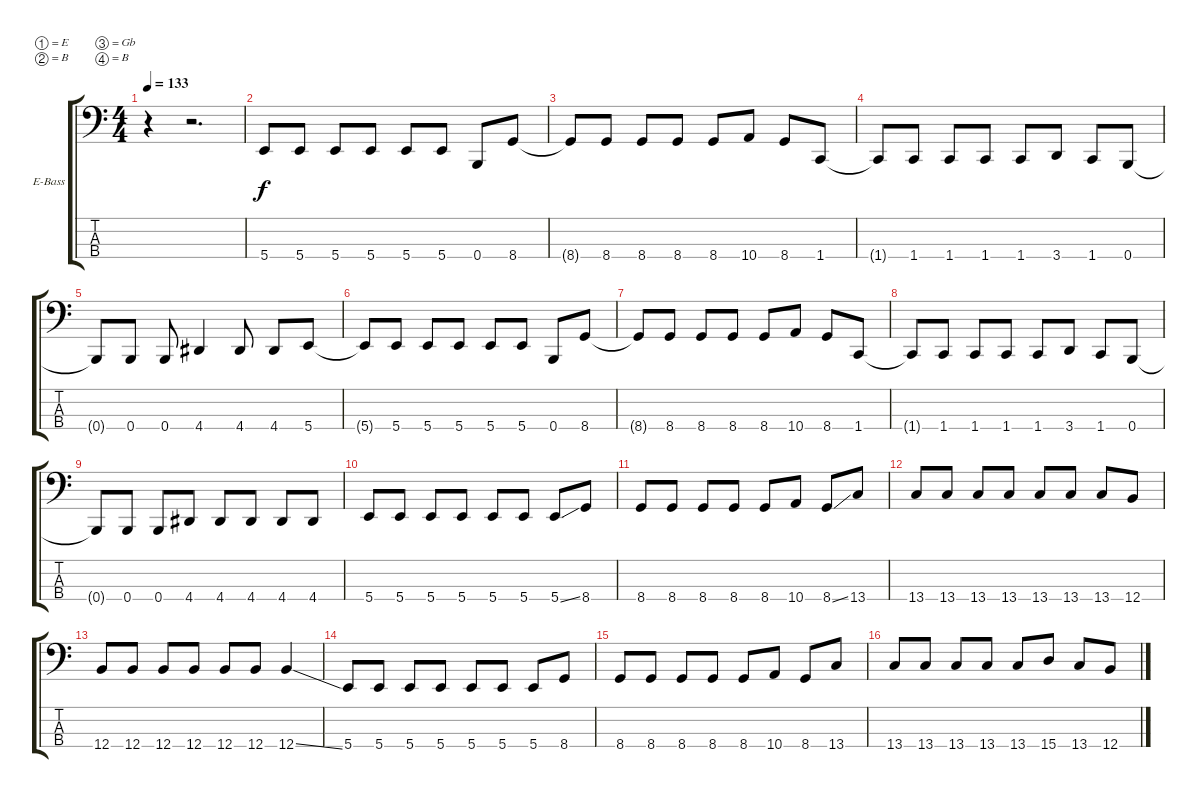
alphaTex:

\bracketExtendMode groupsimilarinstruments
\firstSystemTrackNameOrientation horizontal
\otherSystemsTrackNameOrientation horizontal
\track ("Electric Bass" "E-Bass") {instrument electricbassfinger}
\staff {score tabs}
\tuning (E2 B1 Gb1 B0)
\ts (4 4)
\tempo 133
\clef f4
\ks c
r.4{dy f} r.2{d} |
5.4.8 5.4.8 5.4.8 5.4.8 5.4.8 5.4.8 0.4.8 8.4.8 |
8.4{t}.8 8.4.8 8.4.8 8.4.8 8.4.8 10.4.8 8.4.8 1.4.8 |
1.4{t}.8 1.4.8 1.4.8 1.4.8 1.4.8 3.4.8 1.4.8 0.4.8 |
0.4{t}.8 0.4.8 0.4.8 4.4.4 4.4.8 4.4.8 5.4.8 |
5.4{t}.8 5.4.8 5.4.8 5.4.8 5.4.8 5.4.8 0.4.8 8.4.8 |
8.4{t}.8 8.4.8 8.4.8 8.4.8 8.4.8 10.4.8 8.4.8 1.4.8 |
1.4{t}.8 1.4.8 1.4.8 1.4.8 1.4.8 3.4.8 1.4.8 0.4.8 |
0.4{t}.8 0.4.8 0.4.8 4.4.8 4.4.8 4.4.8 4.4.8 4.4.8 |
5.4.8 5.4.8 5.4.8 5.4.8 5.4.8 5.4.8 5.4{ss}.8 8.4.8 |
8.4.8 8.4.8 8.4.8 8.4.8 8.4.8 10.4.8 8.4{ss}.8 13.4.8 |
13.4.8 13.4.8 13.4.8 13.4.8 13.4.8 13.4.8 13.4.8 12.4.8 |
12.4.8 12.4.8 12.4.8 12.4.8 12.4.8 12.4.8 12.4{ss}.4 |
5.4.8 5.4.8 5.4.8 5.4.8 5.4.8 5.4.8 5.4.8 8.4.8 |
8.4.8 8.4.8 8.4.8 8.4.8 8.4.8 10.4.8 8.4.8 13.4.8 |
13.4.8 13.4.8 13.4.8 13.4.8 13.4.8 15.4.8 13.4.8 12.4.8
